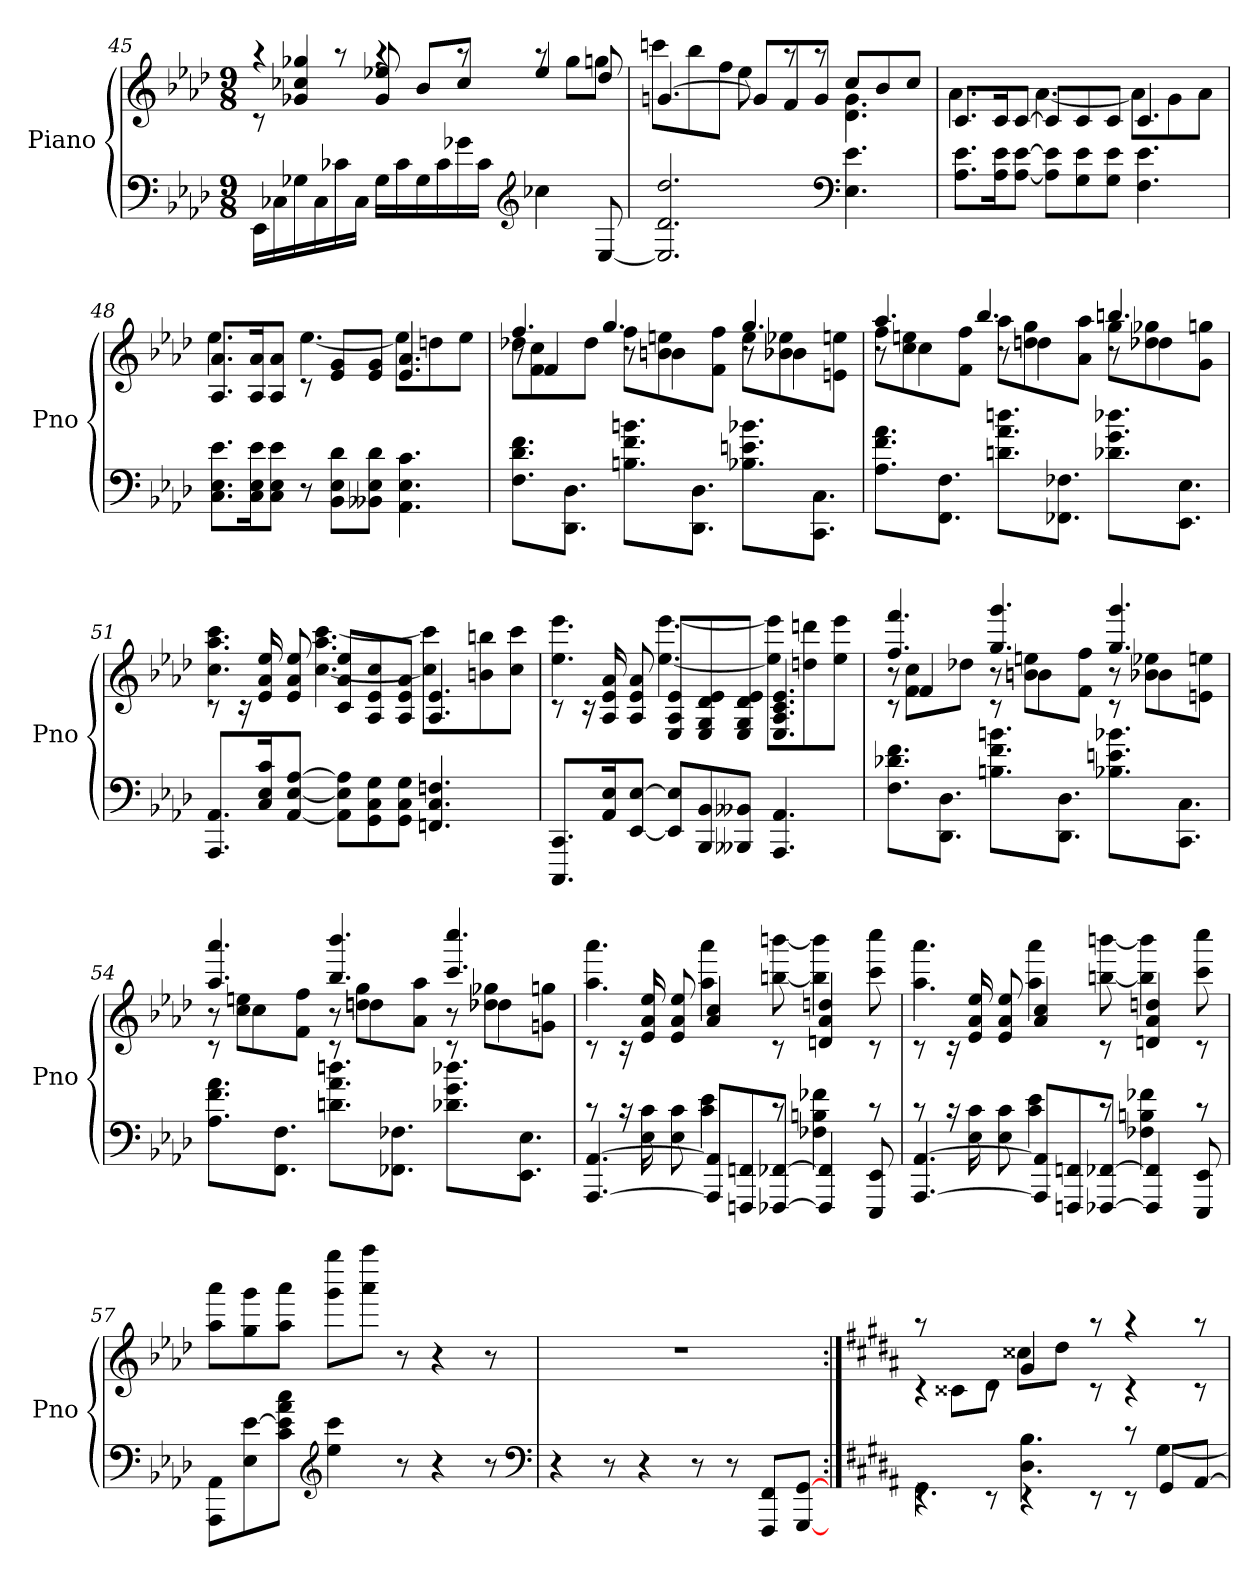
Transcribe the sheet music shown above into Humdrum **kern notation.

**kern	**kern
*part1	*part1
*staff2	*staff1
*I"Piano	*
*I'Pno	*
*clefF4	*clefG2
*k[b-e-a-d-]	*k[b-e-a-d-]
*f:	*f:
*M9/8	*M9/8
=45	=45
*	*^
16EE-LL	8rc	4raa
16C-X	.	.
16G-X	4g-X 4cc-X 4gg-X	.
16C-	.	.
16c-X	.	8raa
16C-JJ	.	.
16G-LL	8g- 8ee-X	4raa
16c-	.	.
16G-	8b-L	.
16c-	.	.
16g-X	8cc-J	8raa
16c-JJ	.	.
*clefG2	*	*
4cc-X	4ee-	8raa
.	.	8gg-L
[8E-	8dd-	8ggnJ
=46	=46	=46
2.E-] 2.d- 2.dd-	[4.gn	8cccnL
.	.	8bb-
.	.	8ffJ
.	8gL]	8ee-
.	8f	8raa
.	8gJ	8raa
*clefF4	*	*
4.E- 4.e-	8ccL	4.d- 4.g
.	8b-	.
.	8ccJ	.
=47	=47	=47
8.A- 8.e-L	8.cL	4.a-
16A- 16e-K	16cK	.
[8A- [8e-J	[8cJ	.
8A-] 8e-]L	8cL]	[4.a-
8G 8e-	8c	.
8G 8e-J	8cJ	.
4.F 4.e-	4.c	8a-L]
.	.	8g
.	.	8a-J
=48	=48	=48
8.C 8.E- 8.e-L	8.A- 8.a-L	4.ee-
16C 16E- 16e-K	16A- 16a-K	.
8C 8E- 8e-J	8A- 8a-J	.
8r	8rc	[4.ee-
8BB- 8E- 8d-L	8e- 8gL	.
8BB--X 8E- 8d-J	8e- 8gJ	.
4.AA- 4.E- 4.c	4.e- 4.a-	8ee-L]
.	.	8ddn
.	.	8ee-J
=49	=49	=49
*	*	*^
8.F 8.d- 8.fL	8r	8dd-XL	4.ff
.	4f/	8f 8cc	.
8.DD- 8.D-J	.	.	.
.	.	8dd-J	.
8.Bn 8.f 8.bnL	8r	8ffL	4.gg
.	4bn\	8bn 8een	.
8.DD- 8.D-J	.	.	.
.	.	8f 8ffJ	.
8.B-X 8.en 8.b-XL	8r	8eeL	4.gg
.	4b-X\	8b-X 8ee-X	.
8.CC 8.CJ	.	.	.
.	.	8en 8eenJ	.
=50	=50	=50	=50
8.A- 8.f 8.a-L	8r	8ffL	4.aa-
.	4cc\	8cc 8een	.
8.FF 8.FJ	.	.	.
.	.	8f 8ffJ	.
8.dn 8.a- 8.ddnL	8r	8aa-L	4.bb-
.	4ddn\	8ddn 8gg	.
8.FF-X 8.F-XJ	.	.	.
.	.	8a- 8aa-J	.
8.d-X 8.g 8.dd-XL	8r	8ggL	4.bbn
.	4dd-X\	8dd-X 8gg-X	.
8.EE- 8.E-J	.	.	.
.	.	8g 8ggnJ	.
*	*	*v	*v
=51	=51	=51
8.AAA- 8.AA-L	8rc	4.cc 4.aa- 4.ccc
.	16rc	.
16C 16E- 16cK	16e- 16a- 16ee-	.
[8AA- [8E- [8A-J	8e- 8a- 8ee-	.
8AA-] 8E-] 8A-]L	8c 8a- 8ee-L	[4.cc 4.aa- [4.ccc
8GG 8C 8G	8A- 8e- 8cc	.
8GG 8C 8GJ	8A- 8e- 8a-J	.
4.FFn 4.C 4.Fn	4.A- 4.e-	8cc] 8ccc]L
.	.	8bn 8bbn
.	.	8cc 8cccJ
=52	=52	=52
8.CCC 8.CCL	8rc	4.ee- 4.eee-
.	16rc	.
16AA- 16E-K	16A- 16e- 16a-	.
[8EE- [8E-J	8A- 8e- 8a-	.
8EE-] 8E-]L	8E- 8A- 8e-L	[4.ee- [4.eee-
8BBB- 8BB-	8E- 8G 8d- 8e-	.
8BBB--X 8BB--XJ	8E- 8G 8d- 8e-J	.
4.AAA- 4.AA-	4.E- 4.A- 4.c 4.e-	8ee-] 8eee-]L
.	.	8ddn 8dddn
.	.	8ee- 8eee-J
=53	=53	=53
*	*	*^
8.F 8.d-X 8.fL	8r	8rc	4.ff 4.fff
.	4f/	8f 8ccL	.
8.DD- 8.D-J	.	.	.
.	.	8dd-XJ	.
8.Bn 8.f 8.bnL	8r	8rc	4.gg 4.ggg
.	4bn\	8bn 8eenL	.
8.DD- 8.D-J	.	.	.
.	.	8f 8ffJ	.
8.B-X 8.en 8.b-XL	8r	8rc	4.gg 4.ggg
.	4b-X\	8b-X 8ee-XL	.
8.CC 8.CJ	.	.	.
.	.	8en 8eenJ	.
=54	=54	=54	=54
8.A- 8.f 8.a-L	8r	8rc	4.aa- 4.aaa-
.	4cc\	8cc 8eenL	.
8.FF 8.FJ	.	.	.
.	.	8f 8ffJ	.
8.dn 8.a- 8.ddnL	8r	8rc	4.bb- 4.bbb-
.	4ddn\	8ddn 8ggL	.
8.FF-X 8.F-XJ	.	.	.
.	.	8a- 8aa-J	.
8.d-X 8.g 8.dd-XL	8r	8rc	4.ccc 4.cccc
.	4dd-X\	8dd-X 8gg-XL	.
8.EE- 8.E-J	.	.	.
.	.	8gn 8ggnJ	.
*	*	*v	*v
=55	=55	=55
*^	*	*
[4.AAA- [4.AA-	8rc	8rc	4.aa- 4.aaa-
.	16rc	16rc	.
.	16E- 16c	16e- 16a- 16ee-	.
.	8E- 8c	8e- 8a- 8ee-	.
8AAA-] 8AA-]L	4c 4e-	4a- 4cc	4aa- 4aaa-
8FFFn 8FFn	.	.	.
[8FFF-X [8FF-XJ	8rc	8rc	[8bbn [8bbbn
4FFF-] 4FF-]	4F-X 4Bn 4f-X	4dn 4a- 4ddn	4bb] 4bbb]
8EEE- 8EE-	8rc	8rc	8ccc 8cccc
=56	=56	=56	=56
[4.AAA- [4.AA-	8rc	8rc	4.aa- 4.aaa-
.	16rc	16rc	.
.	16E- 16c	16e- 16a- 16ee-	.
.	8E- 8c	8e- 8a- 8ee-	.
8AAA-] 8AA-]L	4c 4e-	4a- 4cc	4aa- 4aaa-
8FFFn 8FFn	.	.	.
[8FFF-X [8FF-XJ	8rc	8rc	[8bbn [8bbbn
4FFF-] 4FF-]	4F-X 4Bn 4f-X	4dn 4a- 4ddn	4bb] 4bbb]
8EEE- 8EE-	8rc	8rc	8ccc 8cccc
*v	*v	*	*
*	*v	*v
=57	=57
8AAA- 8AA-L	8aa- 8aaa-L
8E- [8e-	8gg 8ggg
8c 8e-] 8a- 8ccJ	8aa- 8aaa-J
*clefG2	*
4ee- 4ccc	8ggg 8ggggL
.	8aaa- 8aaaa-J
8r	8r
4r	4r
8r	8r
*clefF4	*
=58	=58
4r	8%9r
8r	.
4r	.
8r	.
8r	.
8FFF 8FFL	.
[8GGG [8GGJ	.
=59:|!	=59:|!
*k[f#c#g#d#a#]	*k[f#c#g#d#a#]
*^	*^
4rEE	4.GG#	4rc	8raa
.	.	.	8c##XL
8rEE	.	8rc	8d#J
4rEE	4.D# 4.B	4g#	8cc##XL
.	.	.	8dd#J
8rEE	.	8rc	8raa
8rEE	8rc	4rc	4raa
8GG#L	[4G#	.	.
[8AA#J	.	8rc	8raa
*v	*v	*	*
*	*v	*v
=	=
*-	*-
